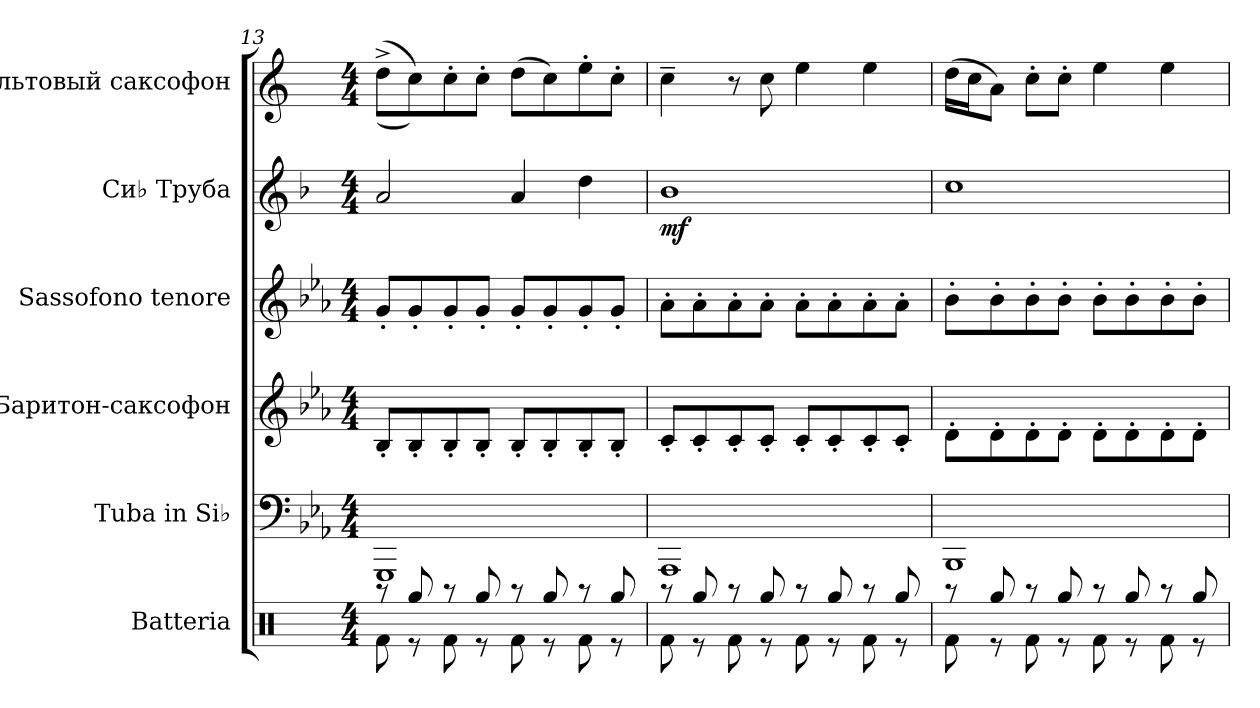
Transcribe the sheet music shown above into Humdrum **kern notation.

**kern	**kern	**kern	**kern	**kern	**dynam	**kern
*part6	*part5	*part4	*part3	*part2	*part2	*part1
*staff6	*staff5	*staff4	*staff3	*staff2	*staff2	*staff1
*I"Batteria	*I"Tuba in Si♭	*I"Баритон-саксофон	*I"Sassofono tenore	*I"Си♭ Труба	*	*I"Альтовый саксофон
*I'Batt.	*I'Tba. Si♭	*	*	*	*	*
*clefX	*clefF4	*clefG2	*clefG2	*clefG2	*	*clefG2
*	*	*ITrd12c21	*ITrd8c14	*ITrd1c2	*	*ITrd5c9
*k[]	*k[b-e-a-]	*k[b-e-a-]	*k[b-e-a-]	*k[b-e-a-]	*	*k[b-e-a-]
*M4/4	*M4/4	*M4/4	*M4/4	*M4/4	*	*M4/4
=13	=13	=13	=13	=13	=13	=13
*^	*	*	*	*	*	*
8r	8Rf\	1GGG	8BB-'/L	8G'/L	2g/	.	((8f^\L
8Rgg/	8r	.	8BB-'/	8G'/	.	.	8e-\))
8r	8Rf\	.	8BB-'/	8G'/	.	.	8e-'\
8Rgg/	8r	.	8BB-'/J	8G'/J	.	.	8e-'\J
8r	8Rf\	.	8BB-'/L	8G'/L	4g/	.	(8f\L
8Rgg/	8r	.	8BB-'/	8G'/	.	.	8e-\)
8r	8Rf\	.	8BB-'/	8G'/	4cc\	.	8g'\
8Rgg/	8r	.	8BB-'/J	8G'/J	.	.	8e-'\J
!!LO:PB:g=z
=14	=14	=14	=14	=14	=14	=14	=14
!	!	!	!	!	!	!LO:DY:b	!
8r	8Rf\	1AAA-	8C'/L	8A-'\L	1a-	mf	4e-~\
8Rgg/	8r	.	8C'/	8A-'\	.	.	.
8r	8Rf\	.	8C'/	8A-'\	.	.	8r
8Rgg/	8r	.	8C'/J	8A-'\J	.	.	8e-\
8r	8Rf\	.	8C'/L	8A-'\L	.	.	4g\
8Rgg/	8r	.	8C'/	8A-'\	.	.	.
8r	8Rf\	.	8C'/	8A-'\	.	.	4g\
8Rgg/	8r	.	8C'/J	8A-'\J	.	.	.
=15	=15	=15	=15	=15	=15	=15	=15
8r	8Rf\	1BBB-	8D'\L	8B-'\L	1b-	.	(16f\LL
.	.	.	.	.	.	.	16e-\J
8Rgg/	8r	.	8D'\	8B-'\	.	.	8c\J)
8r	8Rf\	.	8D'\	8B-'\	.	.	8e-'\L
8Rgg/	8r	.	8D'\J	8B-'\J	.	.	8e-'\J
8r	8Rf\	.	8D'\L	8B-'\L	.	.	4g\
8Rgg/	8r	.	8D'\	8B-'\	.	.	.
8r	8Rf\	.	8D'\	8B-'\	.	.	4g\
8Rgg/	8r	.	8D'\J	8B-'\J	.	.	.
*v	*v	*	*	*	*	*	*
=	=	=	=	=	=	=
*-	*-	*-	*-	*-	*-	*-
